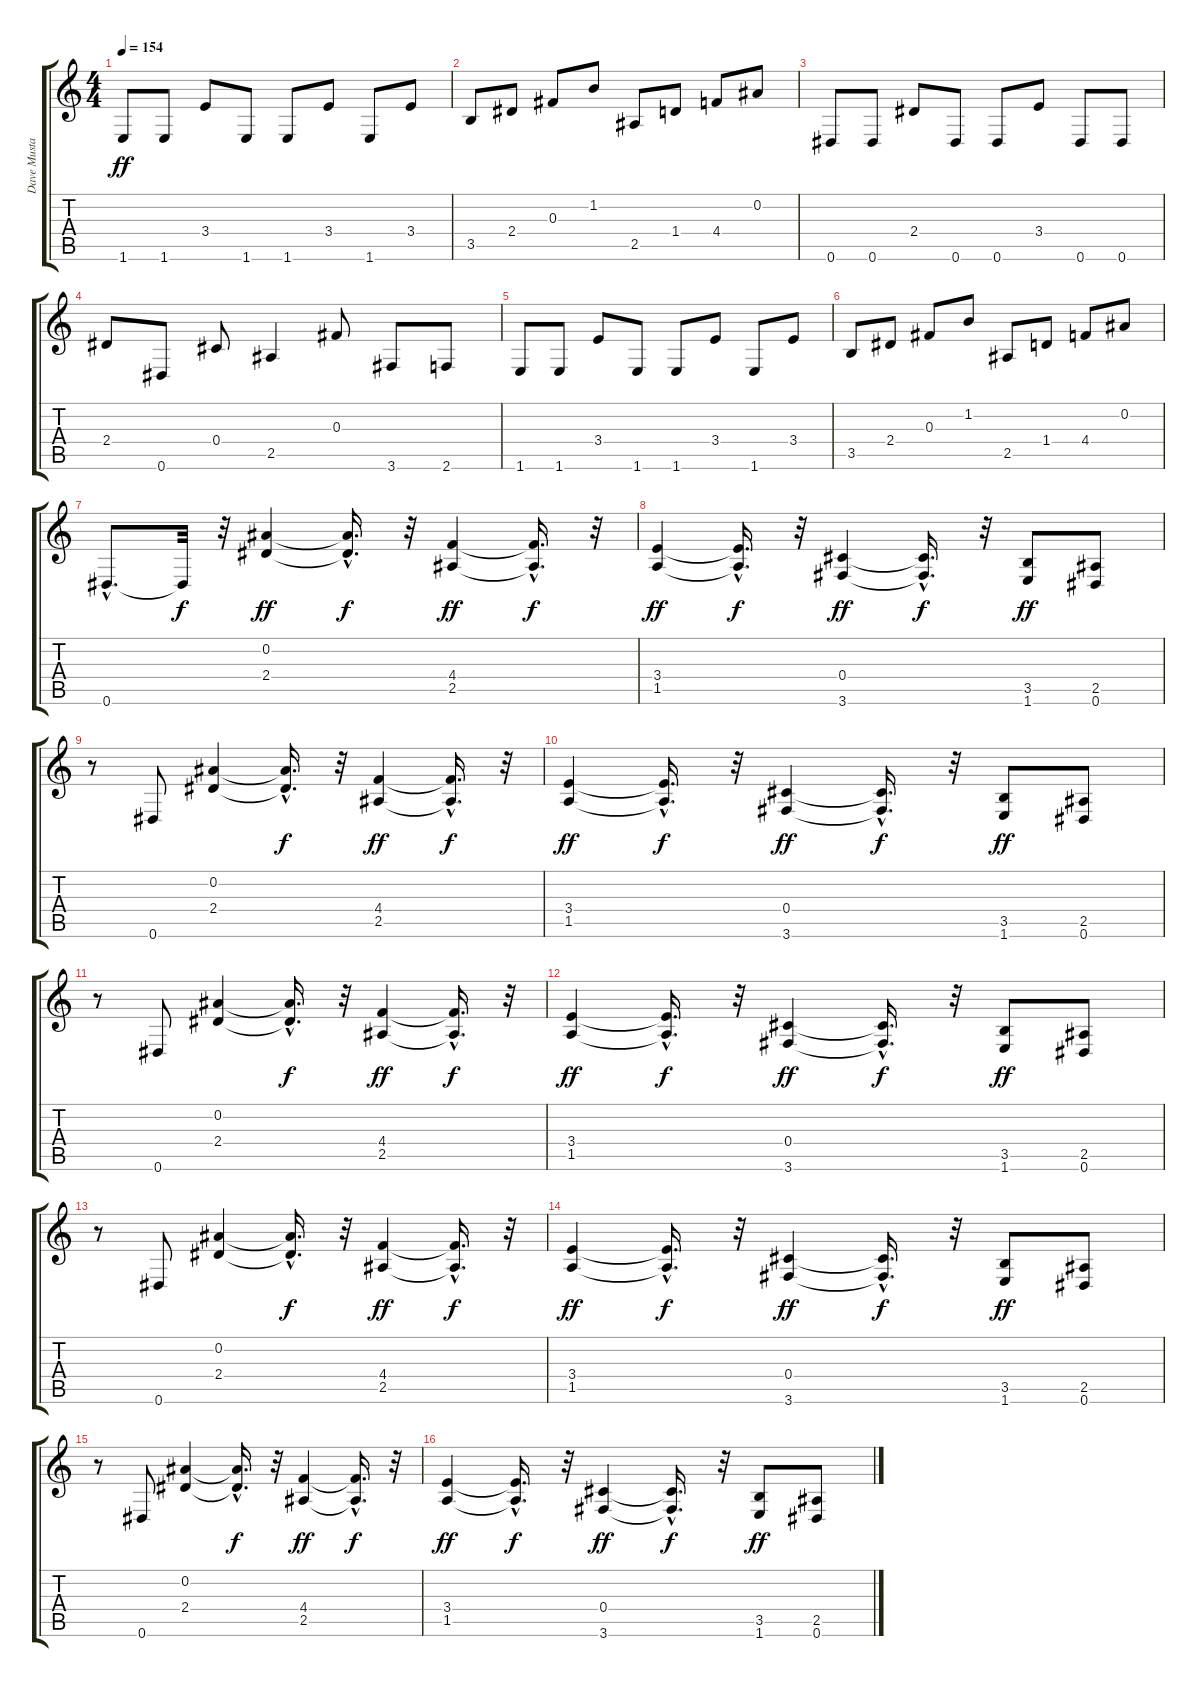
\track ("Dave Mustaine" "Dave Musta") {instrument distortionguitar}
\staff {score tabs}
\tuning (Eb4 Bb3 Gb3 Db3 Ab2 Eb2) {hide}
\ts (4 4)
\tempo 154
\clef g2
\ks c
1.6.8{dy ff} 1.6.8 3.4.8 1.6.8 1.6.8 3.4.8 1.6.8 3.4.8 |
3.5.8 2.4.8 0.3.8 1.2.8 2.5.8 1.4.8 4.4.8 0.2.8 |
0.6.8 0.6.8 2.4.8 0.6.8 0.6.8 3.4.8 0.6.8 0.6.8 |
2.4.8 0.6.8 0.4.8 2.5.4 0.3.8 3.6.8 2.6.8 |
1.6.8 1.6.8 3.4.8 1.6.8 1.6.8 3.4.8 1.6.8 3.4.8 |
3.5.8 2.4.8 0.3.8 1.2.8 2.5.8 1.4.8 4.4.8 0.2.8 |
0.6{hac}.8{d} 0.6{t}.32{dy f} r.32 (0.2 2.4).4{dy ff} (0.2{hac t} 2.4{hac t}).16{d dy f} r.32 (4.4 2.5).4{dy ff} (4.4{hac t} 2.5{hac t}).16{d dy f} r.32 |
(3.4 1.5).4{dy ff} (3.4{hac t} 1.5{hac t}).16{d dy f} r.32 (0.4 3.6).4{dy ff} (0.4{hac t} 3.6{hac t}).16{d dy f} r.32 (3.5 1.6).8{dy ff} (2.5 0.6).8 |
r.8 0.6.8 (0.2 2.4).4 (0.2{hac t} 2.4{hac t}).16{d dy f} r.32 (4.4 2.5).4{dy ff} (4.4{hac t} 2.5{hac t}).16{d dy f} r.32 |
(3.4 1.5).4{dy ff} (3.4{hac t} 1.5{hac t}).16{d dy f} r.32 (0.4 3.6).4{dy ff} (0.4{hac t} 3.6{hac t}).16{d dy f} r.32 (3.5 1.6).8{dy ff} (2.5 0.6).8 |
r.8 0.6.8 (0.2 2.4).4 (0.2{hac t} 2.4{hac t}).16{d dy f} r.32 (4.4 2.5).4{dy ff} (4.4{hac t} 2.5{hac t}).16{d dy f} r.32 |
(3.4 1.5).4{dy ff} (3.4{hac t} 1.5{hac t}).16{d dy f} r.32 (0.4 3.6).4{dy ff} (0.4{hac t} 3.6{hac t}).16{d dy f} r.32 (3.5 1.6).8{dy ff} (2.5 0.6).8 |
r.8 0.6.8 (0.2 2.4).4 (0.2{hac t} 2.4{hac t}).16{d dy f} r.32 (4.4 2.5).4{dy ff} (4.4{hac t} 2.5{hac t}).16{d dy f} r.32 |
(3.4 1.5).4{dy ff} (3.4{hac t} 1.5{hac t}).16{d dy f} r.32 (0.4 3.6).4{dy ff} (0.4{hac t} 3.6{hac t}).16{d dy f} r.32 (3.5 1.6).8{dy ff} (2.5 0.6).8 |
r.8 0.6.8 (0.2 2.4).4 (0.2{hac t} 2.4{hac t}).16{d dy f} r.32 (4.4 2.5).4{dy ff} (4.4{hac t} 2.5{hac t}).16{d dy f} r.32 |
(3.4 1.5).4{dy ff} (3.4{hac t} 1.5{hac t}).16{d dy f} r.32 (0.4 3.6).4{dy ff} (0.4{hac t} 3.6{hac t}).16{d dy f} r.32 (3.5 1.6).8{dy ff} (2.5 0.6).8
